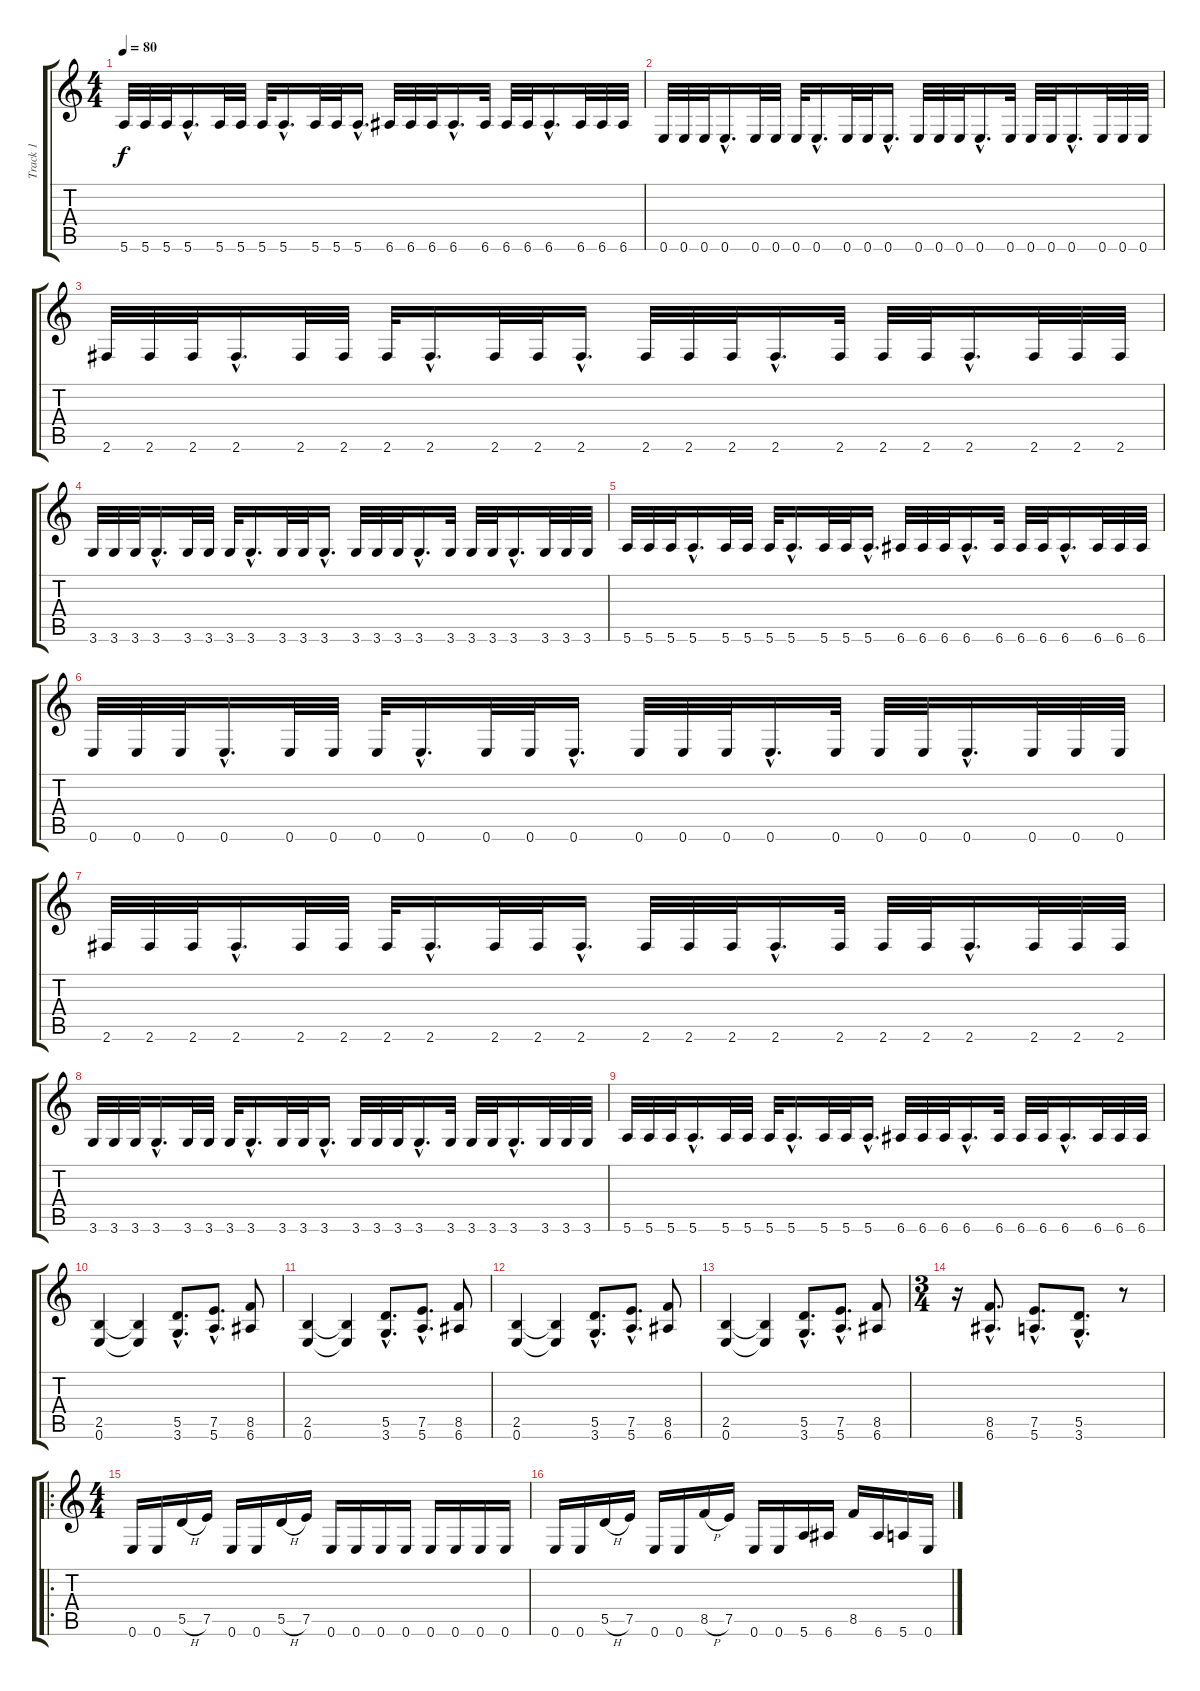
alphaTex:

\track ("Track 1" "Track 1") {instrument distortionguitar}
\staff {score tabs}
\tuning (E4 B3 G3 D3 A2 E2) {hide}
\ts (4 4)
\tempo 80
\clef g2
\ks c
5.6.32{dy f} 5.6.32 5.6.32 5.6{hac}.16{d} 5.6.32 5.6.32 5.6.32 5.6{hac}.16{d} 5.6.32 5.6.32 5.6{hac}.16{d} 6.6.32 6.6.32 6.6.32 6.6{hac}.16{d} 6.6.32 6.6.32 6.6.32 6.6{hac}.16{d} 6.6.32 6.6.32 6.6.32 |
0.6.32 0.6.32 0.6.32 0.6{hac}.16{d} 0.6.32 0.6.32 0.6.32 0.6{hac}.16{d} 0.6.32 0.6.32 0.6{hac}.16{d} 0.6.32 0.6.32 0.6.32 0.6{hac}.16{d} 0.6.32 0.6.32 0.6.32 0.6{hac}.16{d} 0.6.32 0.6.32 0.6.32 |
2.6.32 2.6.32 2.6.32 2.6{hac}.16{d} 2.6.32 2.6.32 2.6.32 2.6{hac}.16{d} 2.6.32 2.6.32 2.6{hac}.16{d} 2.6.32 2.6.32 2.6.32 2.6{hac}.16{d} 2.6.32 2.6.32 2.6.32 2.6{hac}.16{d} 2.6.32 2.6.32 2.6.32 |
3.6.32 3.6.32 3.6.32 3.6{hac}.16{d} 3.6.32 3.6.32 3.6.32 3.6{hac}.16{d} 3.6.32 3.6.32 3.6{hac}.16{d} 3.6.32 3.6.32 3.6.32 3.6{hac}.16{d} 3.6.32 3.6.32 3.6.32 3.6{hac}.16{d} 3.6.32 3.6.32 3.6.32 |
5.6.32 5.6.32 5.6.32 5.6{hac}.16{d} 5.6.32 5.6.32 5.6.32 5.6{hac}.16{d} 5.6.32 5.6.32 5.6{hac}.16{d} 6.6.32 6.6.32 6.6.32 6.6{hac}.16{d} 6.6.32 6.6.32 6.6.32 6.6{hac}.16{d} 6.6.32 6.6.32 6.6.32 |
0.6.32 0.6.32 0.6.32 0.6{hac}.16{d} 0.6.32 0.6.32 0.6.32 0.6{hac}.16{d} 0.6.32 0.6.32 0.6{hac}.16{d} 0.6.32 0.6.32 0.6.32 0.6{hac}.16{d} 0.6.32 0.6.32 0.6.32 0.6{hac}.16{d} 0.6.32 0.6.32 0.6.32 |
2.6.32 2.6.32 2.6.32 2.6{hac}.16{d} 2.6.32 2.6.32 2.6.32 2.6{hac}.16{d} 2.6.32 2.6.32 2.6{hac}.16{d} 2.6.32 2.6.32 2.6.32 2.6{hac}.16{d} 2.6.32 2.6.32 2.6.32 2.6{hac}.16{d} 2.6.32 2.6.32 2.6.32 |
3.6.32 3.6.32 3.6.32 3.6{hac}.16{d} 3.6.32 3.6.32 3.6.32 3.6{hac}.16{d} 3.6.32 3.6.32 3.6{hac}.16{d} 3.6.32 3.6.32 3.6.32 3.6{hac}.16{d} 3.6.32 3.6.32 3.6.32 3.6{hac}.16{d} 3.6.32 3.6.32 3.6.32 |
5.6.32 5.6.32 5.6.32 5.6{hac}.16{d} 5.6.32 5.6.32 5.6.32 5.6{hac}.16{d} 5.6.32 5.6.32 5.6{hac}.16{d} 6.6.32 6.6.32 6.6.32 6.6{hac}.16{d} 6.6.32 6.6.32 6.6.32 6.6{hac}.16{d} 6.6.32 6.6.32 6.6.32 |
(2.5 0.6).4 (2.5{t} 0.6{t}).4 (5.5{hac} 3.6{hac}).8{d} (7.5{hac} 5.6{hac}).8{d} (8.5 6.6).8 |
(2.5 0.6).4 (2.5{t} 0.6{t}).4 (5.5{hac} 3.6{hac}).8{d} (7.5{hac} 5.6{hac}).8{d} (8.5 6.6).8 |
(2.5 0.6).4 (2.5{t} 0.6{t}).4 (5.5{hac} 3.6{hac}).8{d} (7.5{hac} 5.6{hac}).8{d} (8.5 6.6).8 |
(2.5 0.6).4 (2.5{t} 0.6{t}).4 (5.5{hac} 3.6{hac}).8{d} (7.5{hac} 5.6{hac}).8{d} (8.5 6.6).8 |
\ts (3 4)
r.16 (8.5{hac} 6.6{hac}).8{d} (7.5{hac} 5.6{hac}).8{d} (5.5{hac} 3.6{hac}).8{d} r.8 |
\ro
\ts (4 4)
0.6.16 0.6.16 5.5{h}.16 7.5.16 0.6.16 0.6.16 5.5{h}.16 7.5.16 0.6.16 0.6.16 0.6.16 0.6.16 0.6.16 0.6.16 0.6.16 0.6.16 |
0.6.16 0.6.16 5.5{h}.16 7.5.16 0.6.16 0.6.16 8.5{h}.16 7.5.16 0.6.16 0.6.16 5.6.16 6.6.16 8.5.16 6.6.16 5.6.16 0.6.16
